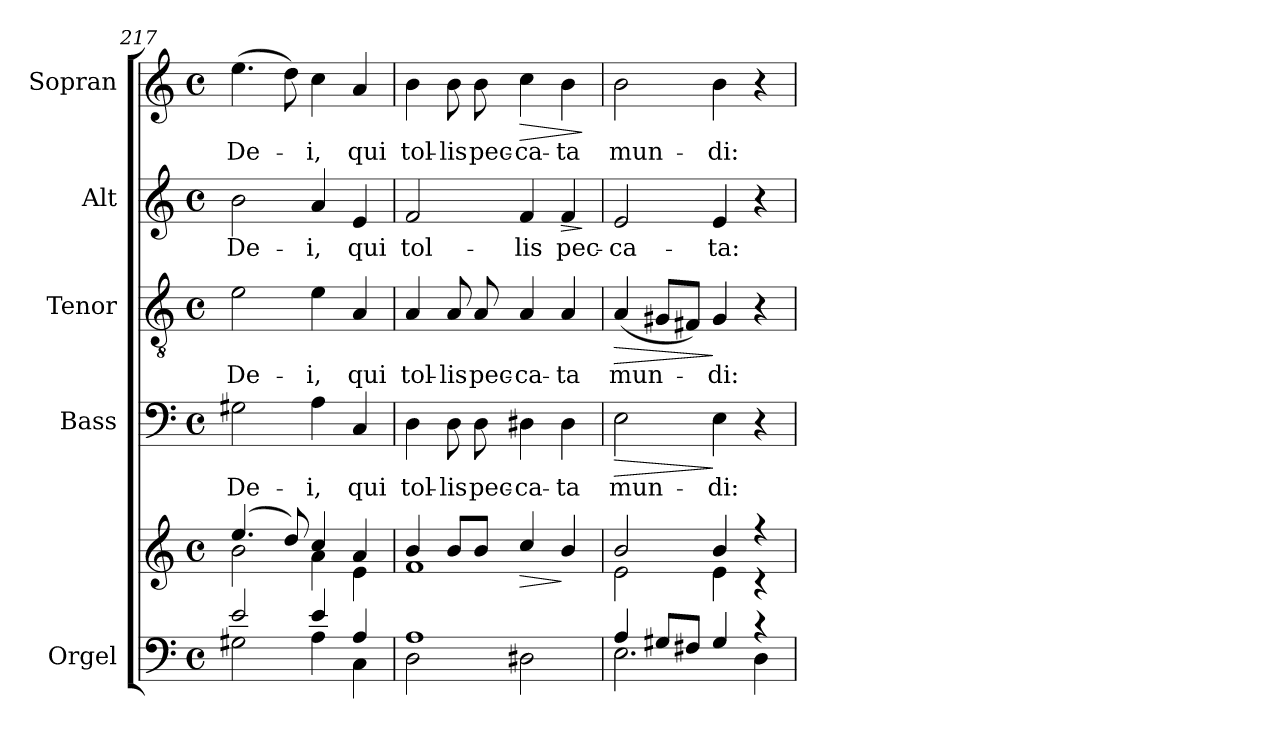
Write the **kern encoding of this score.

**kern	**kern	**dynam	**kern	**text	**dynam	**kern	**text	**dynam	**kern	**text	**dynam	**kern	**text	**dynam
*part5	*part5	*part5	*part4	*part4	*part4	*part3	*part3	*part3	*part2	*part2	*part2	*part1	*part1	*part1
*staff6	*staff5	*staff5/6	*staff4	*staff4	*staff4	*staff3	*staff3	*staff3	*staff2	*staff2	*staff2	*staff1	*staff1	*staff1
*I"Orgel	*	*	*I"Bass	*	*	*I"Tenor	*	*	*I"Alt	*	*	*I"Sopran	*	*
*I'Org.	*	*	*I'B.	*	*	*I'T.	*	*	*I'A.	*	*	*I'S.	*	*
*clefF4	*clefG2	*	*clefF4	*	*	*clefGv2	*	*	*clefG2	*	*	*clefG2	*	*
*k[]	*k[]	*	*k[]	*	*	*k[]	*	*	*k[]	*	*	*k[]	*	*
*C:	*C:	*	*C:	*	*	*C:	*	*	*C:	*	*	*C:	*	*
*M4/4	*M4/4	*	*M4/4	*	*	*M4/4	*	*	*M4/4	*	*	*M4/4	*	*
*met(c)	*met(c)	*	*met(c)	*	*	*met(c)	*	*	*met(c)	*	*	*met(c)	*	*
=217	=217	=217	=217	=217	=217	=217	=217	=217	=217	=217	=217	=217	=217	=217
*^	*^	*	*	*	*	*	*	*	*	*	*	*	*	*
!	!	!	!	!	!	!LO:LY:b	!	!	!LO:LY:b	!	!	!LO:LY:b	!	!	!LO:LY:b	!
2e/	2G#X\	(4.ee/	2b\	.	2G#X\	De-	.	2e\	De-	.	2b\	De-	.	(>4.ee\	De-	.
.	.	8dd/)	.	.	.	.	.	.	.	.	.	.	.	8dd\)	.	.
!	!	!	!	!	!	!LO:LY:b	!	!	!LO:LY:b	!	!	!LO:LY:b	!	!	!LO:LY:b	!
4e/	4A\	4cc/	4a\	.	4A\	-i,	.	4e\	-i,	.	4a/	-i,	.	4cc\	-i,	.
!	!	!	!	!	!	!LO:LY:b	!	!	!LO:LY:b	!	!	!LO:LY:b	!	!	!LO:LY:b	!
4A/	4C\	4a/	4e\	.	4C/	qui	.	4A/	qui	.	4e/	qui	.	4a/	qui	.
=218	=218	=218	=218	=218	=218	=218	=218	=218	=218	=218	=218	=218	=218	=218	=218	=218
!	!	!	!	!	!	!LO:LY:b	!	!	!LO:LY:b	!	!	!LO:LY:b	!	!	!LO:LY:b	!
1A	2D\	4b/	1f	.	4D\	tol-	.	4A/	tol-	.	2f/	tol-	.	4b\	tol-	.
!	!	!	!	!	!	!LO:LY:b	!	!	!LO:LY:b	!	!	!	!	!	!LO:LY:b	!
.	.	8b/L	.	.	8D\	-lis	.	8A/	-lis	.	.	.	.	8b\	-lis	.
!	!	!	!	!	!	!LO:LY:b	!	!	!LO:LY:b	!	!	!	!	!	!LO:LY:b	!
.	.	8b/J	.	.	8D\	pec-	.	8A/	pec-	.	.	.	.	8b\	pec-	.
!	!	!	!	!LO:HP:b	!	!LO:LY:b	!	!	!LO:LY:b	!	!	!LO:LY:b	!	!	!LO:LY:b	!LO:HP:b
.	2D#X\	4cc/	.	>	4D#X\	-ca-	.	4A/	-ca-	.	4f/	-lis	.	4cc\	-ca-	>
!	!	!	!	!	!	!LO:LY:b	!	!	!LO:LY:b	!	!	!LO:LY:b	!LO:HP:b	!	!LO:LY:b	!
.	.	4b/	.	]	4D#\	-ta	.	4A/	-ta	.	4f/	pec-	>	4b\	-ta	.
*v	*v	*	*	*	*	*	*	*	*	*	*	*	*	*	*	*
*	*v	*v	*	*	*	*	*	*	*	*	*	*	*	*	*
.	.	.	.	.	.	.	.	.	.	.	]	.	.	]
=219	=219	=219	=219	=219	=219	=219	=219	=219	=219	=219	=219	=219	=219	=219
*^	*^	*	*	*	*	*	*	*	*	*	*	*	*	*
!	!	!	!	!	!	!LO:LY:b	!LO:HP:b	!	!LO:LY:b	!LO:HP:b	!	!LO:LY:b	!	!	!LO:LY:b	!
4A/	2.E\	2b/	2e\	.	2E\	mun-	>	(<4A/	mun-	>	2e/	-ca-	.	2b\	mun-	.
8G#X/L	.	.	.	.	.	.	.	8G#X/L	.	.	.	.	.	.	.	.
8F#X/J	.	.	.	.	.	.	.	8F#X/J)	.	.	.	.	.	.	.	.
!	!	!	!	!	!	!LO:LY:b	!	!	!LO:LY:b	!	!	!LO:LY:b	!	!	!LO:LY:b	!
4G#/	.	4b/	4e\	.	4E\	-di:	]	4G#/	-di:	]	4e/	-ta:	.	4b\	-di:	.
4rc	4D\	4r	4r	.	4r	.	.	4r	.	.	4r	.	.	4r	.	.
*v	*v	*	*	*	*	*	*	*	*	*	*	*	*	*	*	*
*	*v	*v	*	*	*	*	*	*	*	*	*	*	*	*	*
=	=	=	=	=	=	=	=	=	=	=	=	=	=	=
*-	*-	*-	*-	*-	*-	*-	*-	*-	*-	*-	*-	*-	*-	*-
